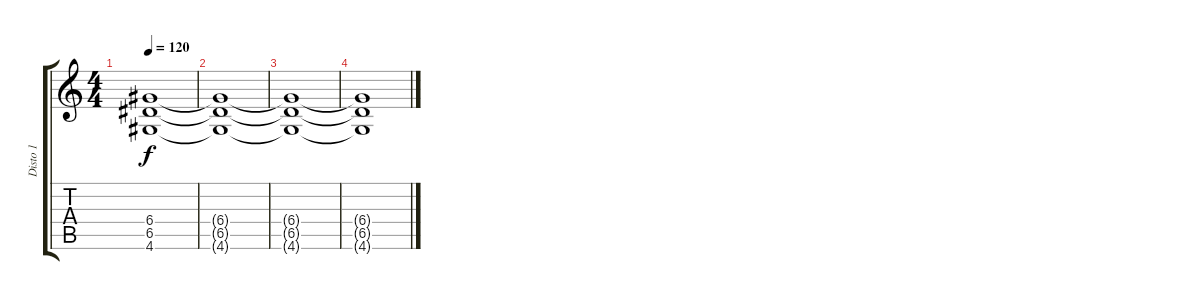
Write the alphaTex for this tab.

\track ("Disto 1" "Disto 1") {instrument distortionguitar}
\staff {score tabs}
\tuning (E4 B3 G3 D3 A2 E2) {hide}
\ts (4 4)
\tempo 120
\clef g2
\ks c
(6.4{t} 6.5{t} 4.6{t}).1{dy f volume 11} |
(6.4{t} 6.5{t} 4.6{t}).1{volume 8} |
(6.4{t} 6.5{t} 4.6{t}).1{volume 5} |
(6.4{t} 6.5{t} 4.6{t}).1{volume 2}
